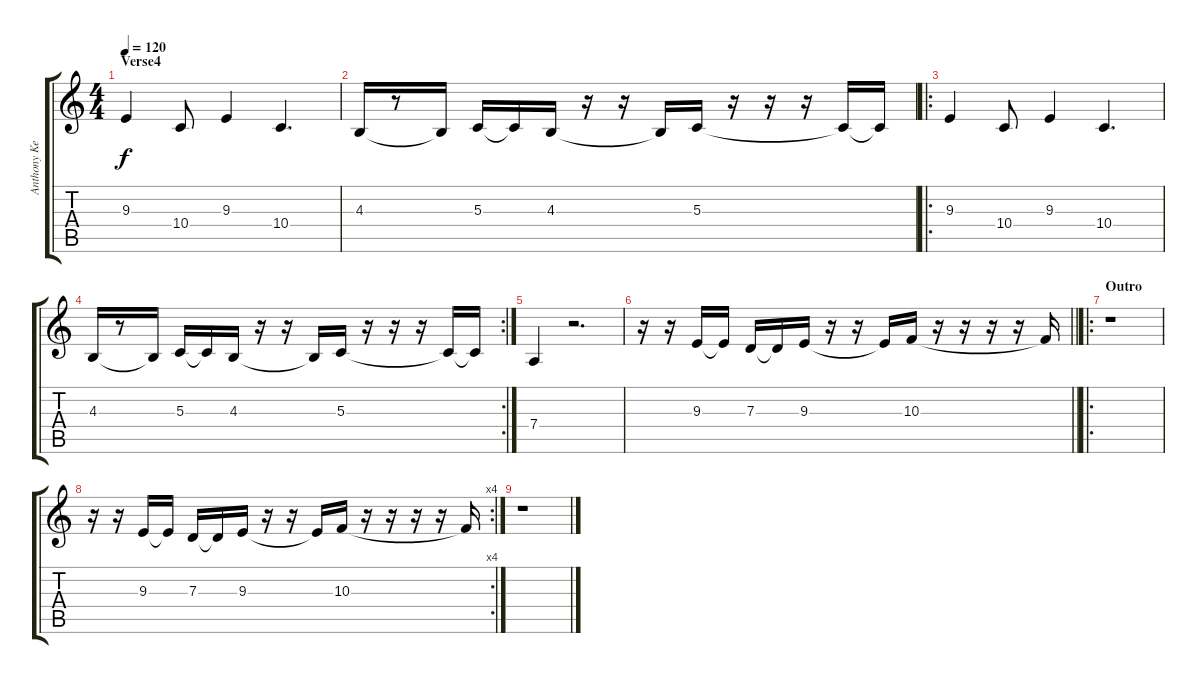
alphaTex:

\track ("Anthony Keidis (Vocals)" "Anthony Ke") {instrument lead6voice}
\staff {score tabs}
\tuning (E4 B3 G3 D3 A2 E2) {hide}
\ts (4 4)
\section ("" "Verse4")
\tempo 120
\clef g2
\ks c
9.3.4{dy f} 10.4.8 9.3.4 10.4.4{d} |
4.3.16 r.8 4.3{t}.16 5.3.16 5.3{t}.16 4.3.16 r.16 r.16 4.3{t}.16 5.3.16 r.16 r.16 r.16 5.3{t}.16 5.3{t}.16 |
\ro
9.3.4 10.4.8 9.3.4 10.4.4{d} |
\rc 2
4.3.16 r.8 4.3{t}.16 5.3.16 5.3{t}.16 4.3.16 r.16 r.16 4.3{t}.16 5.3.16 r.16 r.16 r.16 5.3{t}.16 5.3{t}.16 |
7.4.4 r.2{d} |
\barLineRight lightlight
r.16 r.16 9.3.16 9.3{t}.16 7.3.16 7.3{t}.16 9.3.16 r.16 r.16 9.3{t}.16 10.3.16 r.16 r.16 r.16 r.16 10.3{t}.16 |
\ro
\section ("" "Outro")
r.1 |
\rc 4
r.16 r.16 9.3.16 9.3{t}.16 7.3.16 7.3{t}.16 9.3.16 r.16 r.16 9.3{t}.16 10.3.16 r.16 r.16 r.16 r.16 10.3{t}.16 |
r.1
